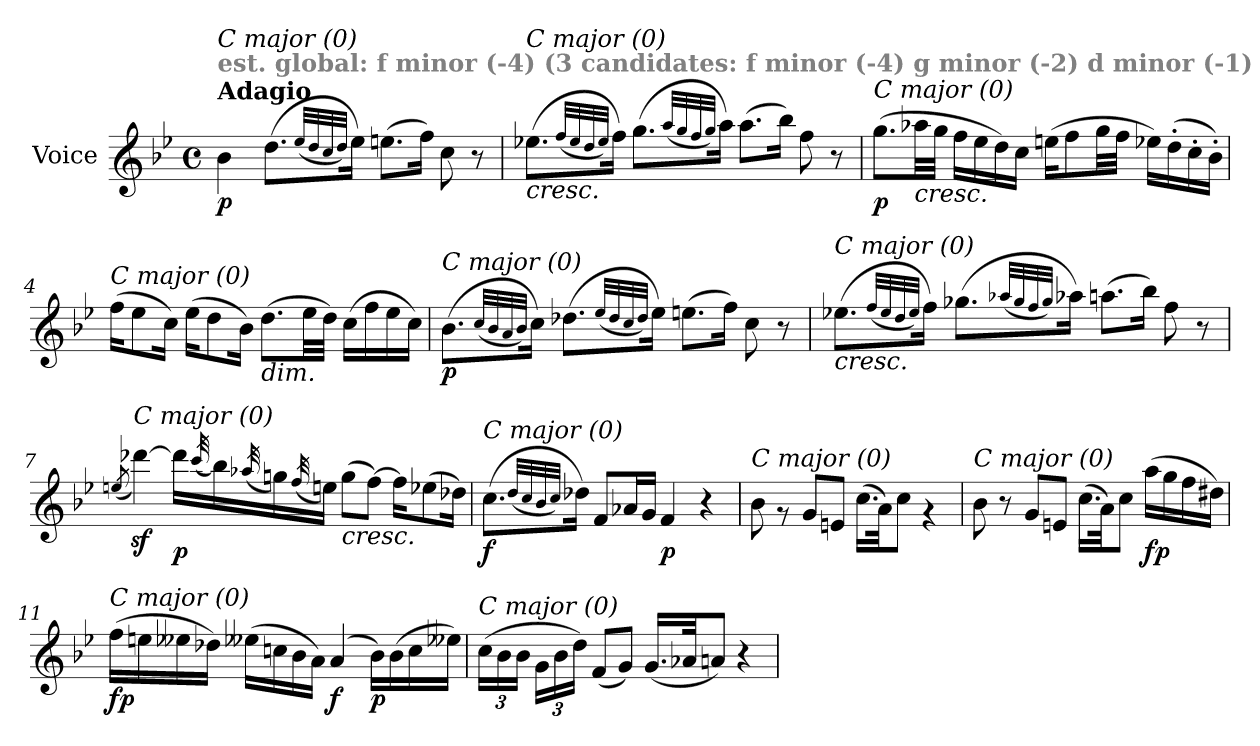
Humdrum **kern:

**kern	**dynam
*part1	*part1
*staff1	*staff1
*I"Voice	*
*I'V	*
*clefG2	*
*k[b-e-]	*
*M4/4	*
*met(c)	*
*MM36	*
=1	=1
!LO:TX:a:B:t=Adagio	!
!LO:TX:a:B:color=#808080:t=est. global&colon; f minor (-4) (3 candidates&colon; f minor (-4) g minor (-2) d minor (-1) )	!
!LO:TX:i:t=C major (0)	!
!	!LO:DY:b
4b-\	p
(>8.dd\L	.
(<32qee-/LLL	.
32qdd/	.
32qcc/	.
32qdd/JJJ)	.
16ee-\Jk)	.
(>8.een\L	.
16ff\Jk)	.
8cc\	.
8r	.
=2	=2
!LO:TX:b:i:t=cresc.	!
!LO:TX:i:t=C major (0)	!
(>8.ee-X\L	.
(<32qff/LLL	.
32qee-/	.
32qdd/	.
32qee-/JJJ)	.
16ff\Jk)	.
(>8.gg\L	.
(<32qaa/LLL	.
32qgg/	.
32qff/	.
32qgg/JJJ)	.
16aa\Jk)	.
(>8.aa\L	.
16bb-\Jk)	.
8ff\	.
8r	.
!!LO:LB:g=z
=3	=3
!LO:TX:i:t=C major (0)	!
!	!LO:DY:b
(>8.gg\L	p
!LO:TX:b:i:t=cresc.	!
32aa-X\LL	.
32gg\JJJ	.
16ff\LL	.
16ee-\	.
16dd\)	.
16cc\JJ	.
(>16een\KL	.
8ff\	.
32gg\LL	.
32ff\JJJ	.
16ee-X\LL)	.
(>16dd'\	.
16cc'\	.
16b-'\JJ)	.
!!LO:LB:g=z
=4	=4
!LO:TX:i:t=C major (0)	!
(>16ff\KL	.
8ee-\	.
16cc\Jk)	.
(>16ee-\KL	.
8dd\	.
16b-\Jk)	.
!LO:TX:b:i:t=dim.	!
(>8.dd\L	.
32ee-\LL	.
32dd\JJJ)	.
(>16cc\LL	.
16ff\	.
16ee-\	.
16cc\JJ)	.
=5	=5
!LO:TX:i:t=C major (0)	!
!	!LO:DY:b
(>8.b-\L	p
(<32qcc/LLL	.
32qb-/	.
32qa/	.
32qb-/JJJ)	.
16cc\Jk)	.
(>8.dd-X\L	.
(<32qee-/LLL	.
32qdd-/	.
32qcc/	.
32qdd-/JJJ)	.
16ee-\Jk)	.
(>8.een\L	.
16ff\Jk)	.
8cc\	.
8r	.
!!LO:LB:g=z
=6	=6
!LO:TX:b:i:t=cresc.	!
!LO:TX:i:t=C major (0)	!
(>8.ee-X\L	.
(<32qff/LLL	.
32qee-/	.
32qdd/	.
32qee-/JJJ)	.
16ff\Jk)	.
(>8.gg-X\L	.
(<32qaa-X/LLL	.
32qgg-/	.
32qff/	.
32qgg-/JJJ)	.
16aa-X\Jk)	.
(>8.aan\L	.
16bb-\Jk)	.
8ff\	.
8r	.
!!LO:LB:g=z
=7	=7
(<8qeen/	.
!LO:TX:i:t=C major (0)	!
[4ddd-Xz<\)	.
!	!LO:DY:b
16ddd-\LL]	p
(<32qccc/	.
16bb-\)	.
(<32qaa-X/	.
16ggn\)	.
(<32qff/	.
16een\JJ)	.
!LO:TX:b:i:t=cresc.	!
(>8gg\L	.
[8ff\J)	.
16ff\KL]	.
(>8ee-X\	.
16dd-X\Jk)	.
=8	=8
!LO:TX:i:t=C major (0)	!
!	!LO:DY:b
(>8.cc\L	f
(<32qdd/LLL	.
32qcc/	.
32qb-/	.
32qcc/JJJ)	.
16dd-X\Jk)	.
8f/L	.
16a-X/L	.
16g/JJ	.
!	!LO:DY:b
4f/	p
4r	.
!!LO:LB:g=z
=9	=9
!LO:TX:i:t=C major (0)	!
8b-\	.
8rg	.
8g/L	.
8en/J	.
(>16.cc\LL	.
32a\JK)	.
8cc\J	.
4rg	.
=10	=10
!LO:TX:i:t=C major (0)	!
8b-\	.
8r	.
8g/L	.
8en/J	.
(>16.cc\LL	.
32a\JK)	.
8cc\J	.
!	!LO:DY:b
(>16aa\LL	fp
16gg\	.
16ff\	.
16dd#Xi\JJ)	.
=11	=11
!LO:TX:i:t=C major (0)	!
!	!LO:DY:b
(>16ff\LL	fp
16een\	.
16ee--Xi\	.
16dd-Xi\JJ)	.
(>16ee--Xi\LL	.
16ccn\	.
16b-\	.
16a\JJ)	.
!	!LO:DY:b
(>4a/	f
!	!LO:DY:b
16b-\LL)	p
(>16b-\	.
16cc\	.
16ee--Xi\JJ)	.
!!LO:LB:g=z
=12	=12
*Xbrackettup	*
!LO:TX:i:t=C major (0)	!
(>24cc\LL	.
24b-\	.
24b-\JJ	.
24g\LL	.
24b-\	.
24dd\JJ)	.
(<8f/L	.
8g/J)	.
(<16.g/LL	.
32a-Xi/JK	.
8a/J)	.
4r	.
=	=
*-	*-
